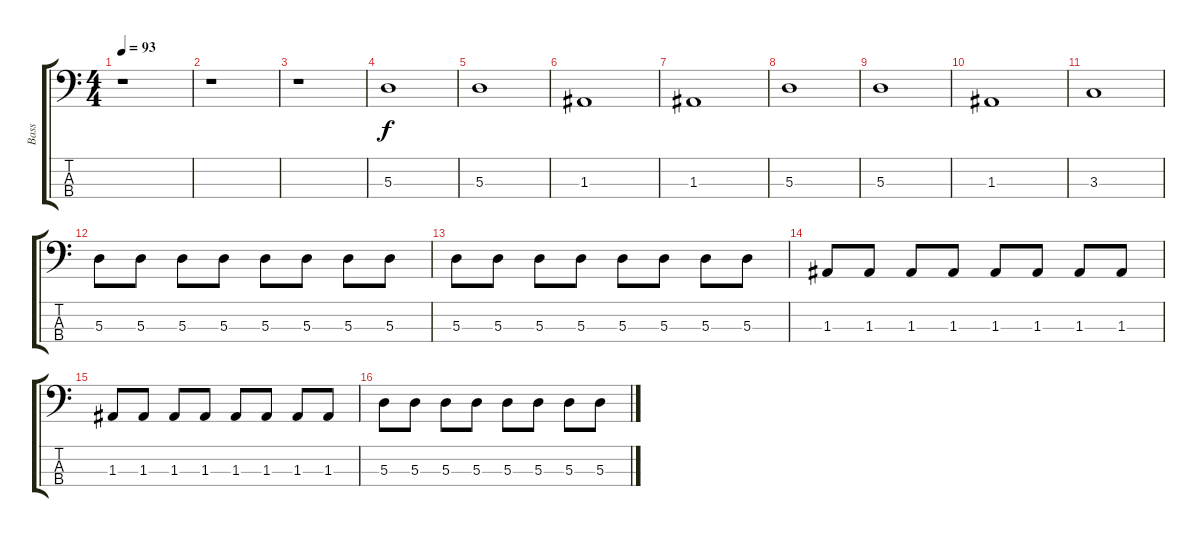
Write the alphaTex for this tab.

\track ("Bass" "Bass") {instrument electricbassfinger}
\staff {score tabs}
\tuning (G2 D2 A1 E1) {hide}
\ts (4 4)
\tempo 93
\clef f4
\ks c
r.1{dy f} |
r.1 |
r.1 |
5.3.1 |
5.3.1 |
1.3.1 |
1.3.1 |
5.3.1 |
5.3.1 |
1.3.1 |
3.3.1 |
5.3.8 5.3.8 5.3.8 5.3.8 5.3.8 5.3.8 5.3.8 5.3.8 |
5.3.8 5.3.8 5.3.8 5.3.8 5.3.8 5.3.8 5.3.8 5.3.8 |
1.3.8 1.3.8 1.3.8 1.3.8 1.3.8 1.3.8 1.3.8 1.3.8 |
1.3.8 1.3.8 1.3.8 1.3.8 1.3.8 1.3.8 1.3.8 1.3.8 |
5.3.8 5.3.8 5.3.8 5.3.8 5.3.8 5.3.8 5.3.8 5.3.8
